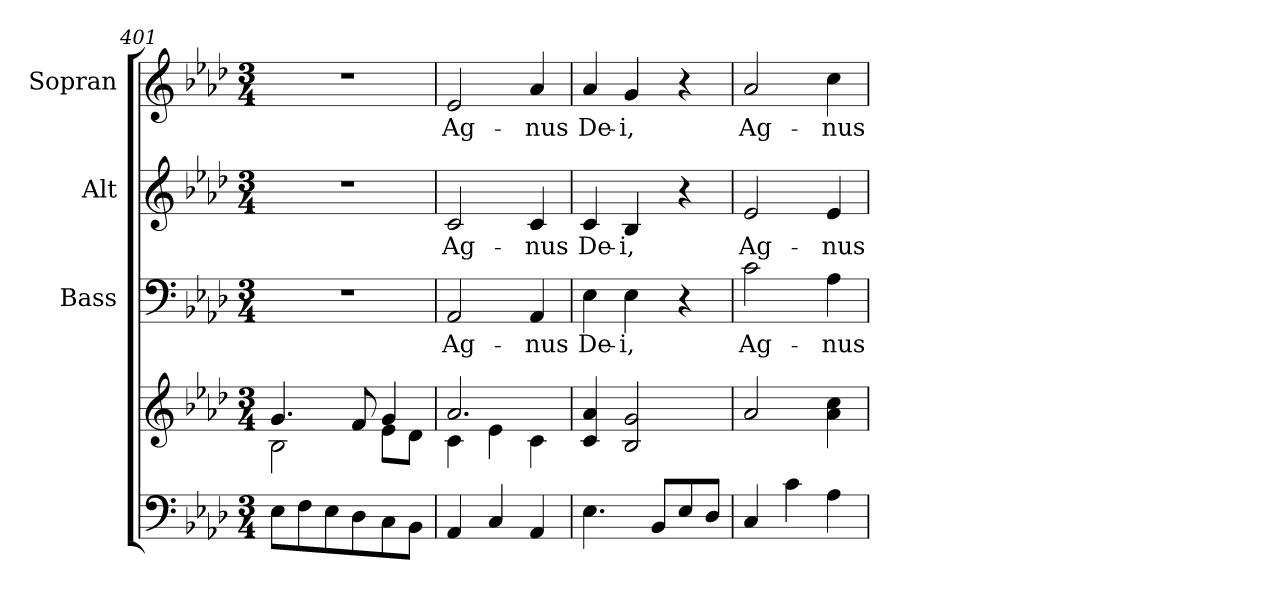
**kern	**kern	**kern	**text	**kern	**text	**kern	**text
*part4	*part4	*part3	*part3	*part2	*part2	*part1	*part1
*staff5	*staff4	*staff3	*staff3	*staff2	*staff2	*staff1	*staff1
*	*	*I"Bass	*	*I"Alt	*	*I"Sopran	*
*	*	*I'B.	*	*I'A.	*	*I'S.	*
*clefF4	*clefG2	*clefF4	*	*clefG2	*	*clefG2	*
*k[b-e-a-d-]	*k[b-e-a-d-]	*k[b-e-a-d-]	*	*k[b-e-a-d-]	*	*k[b-e-a-d-]	*
*A-:	*A-:	*A-:	*	*A-:	*	*A-:	*
*M3/4	*M3/4	*M3/4	*	*M3/4	*	*M3/4	*
=401	=401	=401	=401	=401	=401	=401	=401
*	*^	*	*	*	*	*	*
8E-\L	4.g/	2B-\	2.r	.	2.r	.	2.r	.
8F\	.	.	.	.	.	.	.	.
8E-\	.	.	.	.	.	.	.	.
8D-\	8f/	.	.	.	.	.	.	.
8C\	4g/	8e-\L	.	.	.	.	.	.
8BB-\J	.	8d-\J	.	.	.	.	.	.
=402	=402	=402	=402	=402	=402	=402	=402	=402
!	!	!	!	!LO:LY:b	!	!LO:LY:b	!	!LO:LY:b
4AA-/	2.a-/	4c\	2AA-/	Ag-	2c/	Ag-	2e-/	Ag-
4C/	.	4e-\	.	.	.	.	.	.
!	!	!	!	!LO:LY:b	!	!LO:LY:b	!	!LO:LY:b
4AA-/	.	4c\	4AA-/	-nus	4c/	-nus	4a-/	-nus
=403	=403	=403	=403	=403	=403	=403	=403	=403
!	!	!	!	!LO:LY:b	!	!LO:LY:b	!	!LO:LY:b
*	*v	*v	*	*	*	*	*	*
4.E-\	4c/ 4a-/	4E-\	De-	4c/	De-	4a-/	De-
!	!	!	!LO:LY:b	!	!LO:LY:b	!	!LO:LY:b
.	2B-/ 2g/	4E-\	-i,	4B-/	-i,	4g/	-i,
8BB-/L	.	.	.	.	.	.	.
8E-/	.	4r	.	4r	.	4r	.
8D-/J	.	.	.	.	.	.	.
=404	=404	=404	=404	=404	=404	=404	=404
!	!	!	!LO:LY:b	!	!LO:LY:b	!	!LO:LY:b
4C/	2a-/	2c\	Ag-	2e-/	Ag-	2a-/	Ag-
4c\	.	.	.	.	.	.	.
!	!	!	!LO:LY:b	!	!LO:LY:b	!	!LO:LY:b
4A-\	4a-\ 4cc\	4A-\	-nus	4e-/	-nus	4cc\	-nus
=	=	=	=	=	=	=	=
*-	*-	*-	*-	*-	*-	*-	*-
